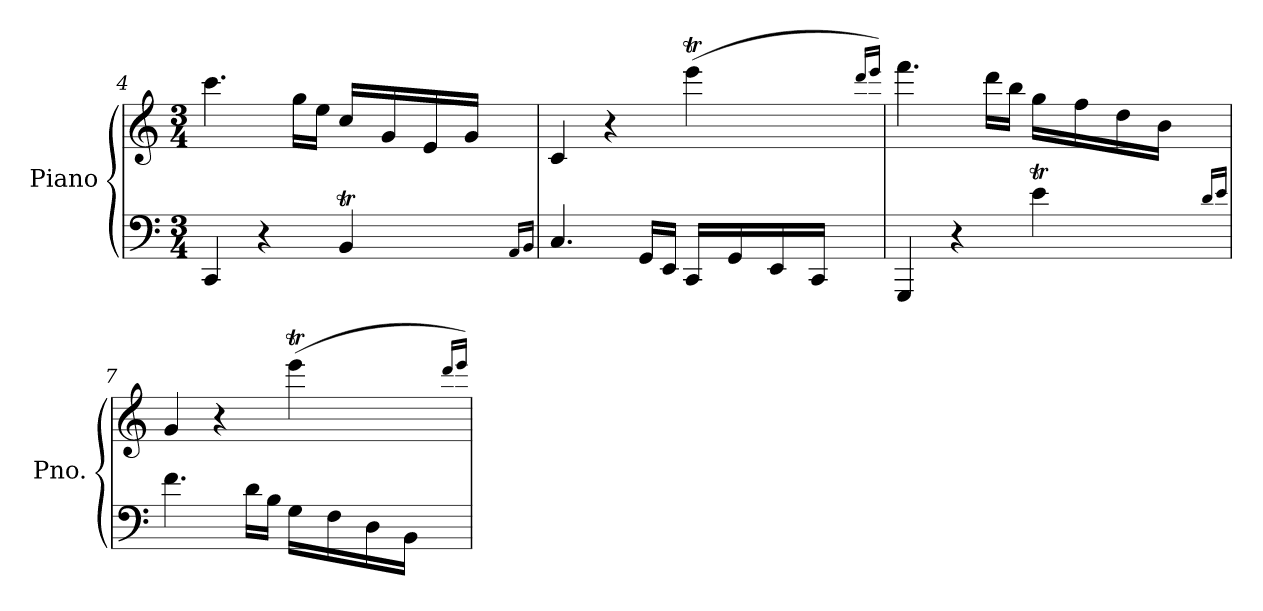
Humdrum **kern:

**kern	**kern
*part1	*part1
*staff2	*staff1
*I"Piano	*
*I'Pno.	*
*clefF4	*clefG2
*k[]	*k[]
*M3/4	*M3/4
=4	=4
*^	*
4CC/	2ryy	4.ccc\
4r	.	.
.	.	16gg\LL
.	.	16ee\JJ
4BBt/	32C!yy	16cc/LL
.	32BB!yy	.
.	32C!yy	16g/
.	32BB!yy	.
.	32C!yy	16e/
.	32BB!yy	.
.	32AA!yy	16g/JJ
.	32BB!yy	.
*v	*v	*
16qAA/LL	.
16qBB/JJ	.
!!LO:LB:g=z
=5	=5
*	*^
4.C/	4c/	2ryy
.	4r	.
16GG/LL	.	.
16EE/JJ	.	.
16CC/LL	(<4eeet\	32fff!yy
.	.	32eee!yy
16GG/	.	32fff!yy
.	.	32eee!yy
16EE/	.	32fff!yy
.	.	32eee!yy
16CC/JJ	.	32ddd!yy
.	.	32eee!yy
*	*v	*v
.	16qddd/LL
.	16qeee/JJ)
=6	=6
*^	*
4GGG/	2ryy	4.fff\
4r	.	.
.	.	16ddd\LL
.	.	16bb\JJ
4et\	32f!yy	16gg\LL
.	32e!yy	.
.	32f!yy	16ff\
.	32e!yy	.
.	32f!yy	16dd\
.	32e!yy	.
.	32d!yy	16b\JJ
.	32e!yy	.
*v	*v	*
16qd/LL	.
16qe/JJ	.
!!LO:LB:g=z
=7	=7
*	*^
4.f\	4g/	2ryy
.	4r	.
16d\LL	.	.
16B\JJ	.	.
16G\LL	(<4eeet\	32fff!yy
.	.	32eee!yy
16F\	.	32fff!yy
.	.	32eee!yy
16D\	.	32fff!yy
.	.	32eee!yy
16BB\JJ	.	32ddd!yy
.	.	32eee!yy
*	*v	*v
.	16qddd/LL
.	16qeee/JJ)
=	=
*-	*-
